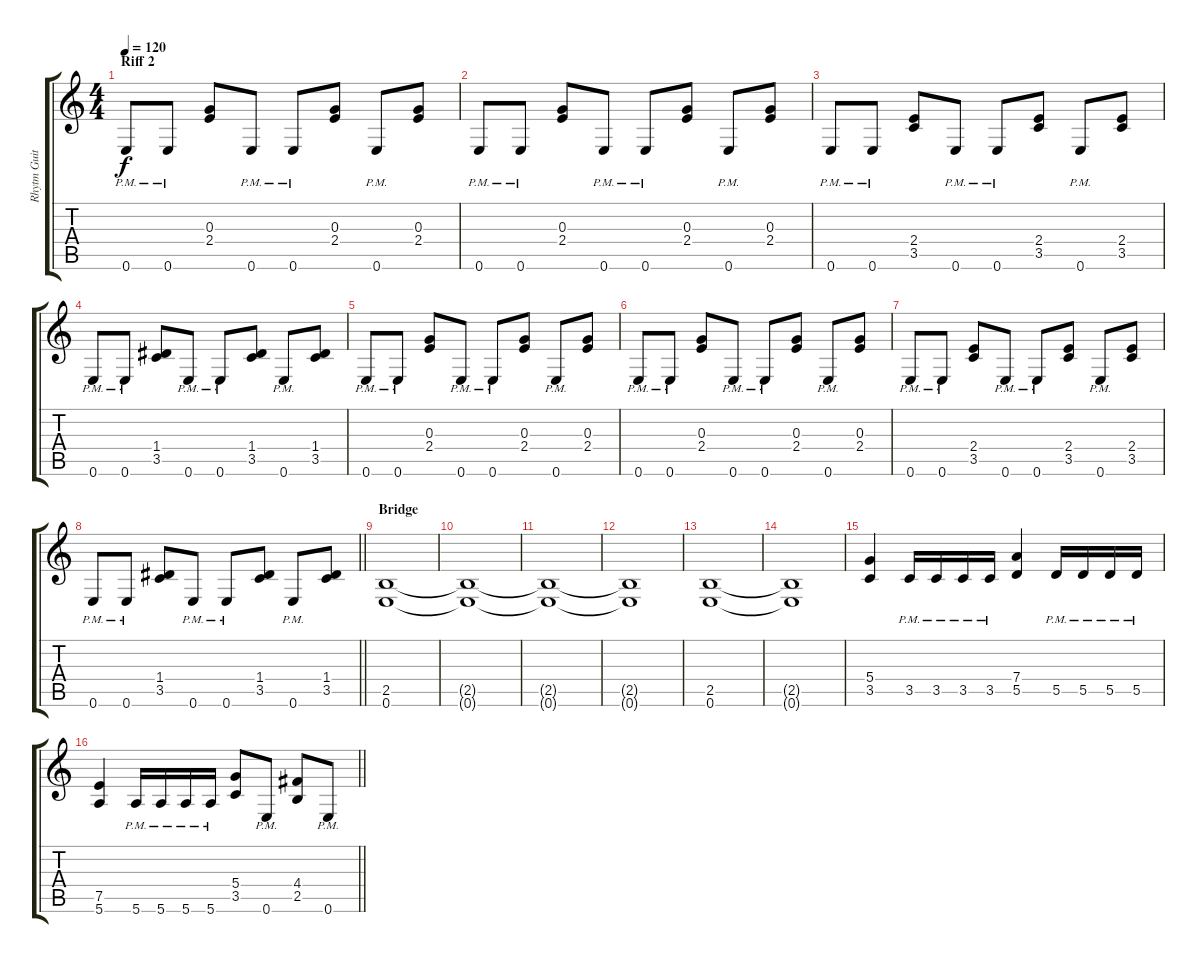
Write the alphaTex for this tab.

\track ("Rhytm Guitar" "Rhytm Guit") {instrument distortionguitar}
\staff {score tabs}
\tuning (E4 B3 G3 D3 A2 E2) {hide}
\ts (4 4)
\section ("" "Riff 2")
\tempo 120
\clef g2
\ks c
0.6{pm}.8{dy f volume 9} 0.6{pm}.8 (0.3 2.4).8 0.6{pm}.8 0.6{pm}.8 (0.3 2.4).8 0.6{pm}.8 (0.3 2.4).8 |
0.6{pm}.8 0.6{pm}.8 (0.3 2.4).8 0.6{pm}.8 0.6{pm}.8 (0.3 2.4).8 0.6{pm}.8 (0.3 2.4).8 |
0.6{pm}.8 0.6{pm}.8 (2.4 3.5).8 0.6{pm}.8 0.6{pm}.8 (2.4 3.5).8 0.6{pm}.8 (2.4 3.5).8 |
0.6{pm}.8 0.6{pm}.8 (1.4 3.5).8 0.6{pm}.8 0.6{pm}.8 (1.4 3.5).8 0.6{pm}.8 (1.4 3.5).8 |
0.6{pm}.8 0.6{pm}.8 (0.3 2.4).8 0.6{pm}.8 0.6{pm}.8 (0.3 2.4).8 0.6{pm}.8 (0.3 2.4).8 |
0.6{pm}.8 0.6{pm}.8 (0.3 2.4).8 0.6{pm}.8 0.6{pm}.8 (0.3 2.4).8 0.6{pm}.8 (0.3 2.4).8 |
0.6{pm}.8 0.6{pm}.8 (2.4 3.5).8 0.6{pm}.8 0.6{pm}.8 (2.4 3.5).8 0.6{pm}.8 (2.4 3.5).8 |
\barLineRight lightlight
0.6{pm}.8 0.6{pm}.8 (1.4 3.5).8 0.6{pm}.8 0.6{pm}.8 (1.4 3.5).8 0.6{pm}.8 (1.4 3.5).8 |
\section ("" "Bridge")
(2.5 0.6).1 |
(2.5{t} 0.6{t}).1 |
(2.5{t} 0.6{t}).1 |
(2.5{t} 0.6{t}).1 |
(2.5 0.6).1 |
(2.5{t} 0.6{t}).1 |
(5.4 3.5).4 3.5{pm}.16 3.5{pm}.16 3.5{pm}.16 3.5{pm}.16 (7.4 5.5).4 5.5{pm}.16 5.5{pm}.16 5.5{pm}.16 5.5{pm}.16 |
\barLineRight lightlight
(7.5 5.6).4 5.6{pm}.16 5.6{pm}.16 5.6{pm}.16 5.6{pm}.16 (5.4 3.5).8 0.6{pm}.8 (4.4 2.5).8 0.6{pm}.8
